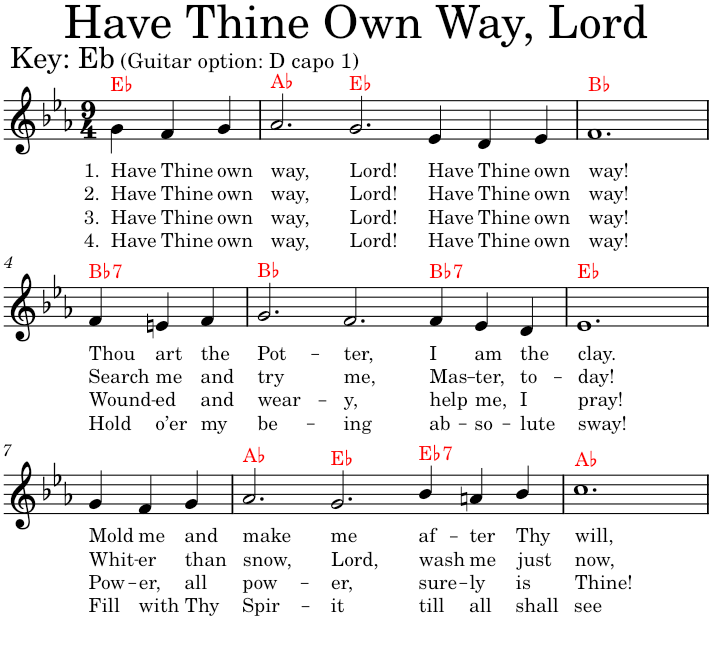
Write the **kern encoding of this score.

**kern	**text	**text	**text	**text	**harte
*part1	*part1	*part1	*part1	*part1	*part1
*staff1	*staff1	*staff1	*staff1	*staff1	*
*I"Piano	*	*	*	*	*
*I'Pno	*	*	*	*	*
*clefG2	*	*	*	*	*
*k[b-e-a-]	*	*	*	*	*
*E-:	*	*	*	*	*
*M9/4	*	*	*	*	*
=1	=1	=1	=1	=1	=1
!	!LO:LY:b	!LO:LY:b	!LO:LY:b	!LO:LY:b	!
4g\	1. Have	2. Have	3. Have	4. Have	Eb:maj
!	!LO:LY:b	!LO:LY:b	!LO:LY:b	!LO:LY:b	!
4f/	Thine	Thine	Thine	Thine	.
!	!LO:LY:b	!LO:LY:b	!LO:LY:b	!LO:LY:b	!
4g/	own	own	own	own	.
=2	=2	=2	=2	=2	=2
!	!LO:LY:b	!LO:LY:b	!LO:LY:b	!LO:LY:b	!
2.a-/	way,	way,	way,	way,	Ab:maj
!	!LO:LY:b	!LO:LY:b	!LO:LY:b	!LO:LY:b	!
2.g/	Lord!	Lord!	Lord!	Lord!	Eb:maj
!	!LO:LY:b	!LO:LY:b	!LO:LY:b	!LO:LY:b	!
4e-/	Have	Have	Have	Have	.
!	!LO:LY:b	!LO:LY:b	!LO:LY:b	!LO:LY:b	!
4d/	Thine	Thine	Thine	Thine	.
!	!LO:LY:b	!LO:LY:b	!LO:LY:b	!LO:LY:b	!
4e-/	own	own	own	own	.
=3	=3	=3	=3	=3	=3
!	!LO:LY:b	!LO:LY:b	!LO:LY:b	!LO:LY:b	!
1.f	way!	way!	way!	way!	Bb:maj
!!LO:LB:g=z
=4	=4	=4	=4	=4	=4
!	!LO:LY:b	!LO:LY:b	!LO:LY:b	!LO:LY:b	!LO:H:kt=7
4f/	Thou	Search	Wound-	Hold	Bb:7
!	!LO:LY:b	!LO:LY:b	!LO:LY:b	!LO:LY:b	!
4en/	art	me	-ed	o’er	.
!	!LO:LY:b	!LO:LY:b	!LO:LY:b	!LO:LY:b	!
4f/	the	and	and	my	.
=5	=5	=5	=5	=5	=5
!	!LO:LY:b	!LO:LY:b	!LO:LY:b	!LO:LY:b	!
2.g/	Pot-	try	wear-	be-	Bb:maj
!	!LO:LY:b	!LO:LY:b	!LO:LY:b	!LO:LY:b	!
2.f/	-ter,	me,	-y,	-ing	.
!	!LO:LY:b	!LO:LY:b	!LO:LY:b	!LO:LY:b	!LO:H:kt=7
4f/	I	Mas-	help	ab-	Bb:7
!	!LO:LY:b	!LO:LY:b	!LO:LY:b	!LO:LY:b	!
4e-/	am	-ter,	me,	-so-	.
!	!LO:LY:b	!LO:LY:b	!LO:LY:b	!LO:LY:b	!
4d/	the	to-	I	-lute	.
=6	=6	=6	=6	=6	=6
!	!LO:LY:b	!LO:LY:b	!LO:LY:b	!LO:LY:b	!
1.e-	clay.	-day!	pray!	sway!	Eb:maj
!!LO:LB:g=z
=7	=7	=7	=7	=7	=7
!	!LO:LY:b	!LO:LY:b	!LO:LY:b	!LO:LY:b	!
4g/	Mold	Whit-	Pow-	Fill	.
!	!LO:LY:b	!LO:LY:b	!LO:LY:b	!LO:LY:b	!
4f/	me	-er	-er,	with	.
!	!LO:LY:b	!LO:LY:b	!LO:LY:b	!LO:LY:b	!
4g/	and	than	all	Thy	.
=8	=8	=8	=8	=8	=8
!	!LO:LY:b	!LO:LY:b	!LO:LY:b	!LO:LY:b	!
2.a-/	make	snow,	pow-	Spir-	Ab:maj
!	!LO:LY:b	!LO:LY:b	!LO:LY:b	!LO:LY:b	!
2.g/	me	Lord,	-er,	-it	Eb:maj
!	!LO:LY:b	!LO:LY:b	!LO:LY:b	!LO:LY:b	!LO:H:kt=7
4b-/	af-	wash	sure-	till	Eb:7
!	!LO:LY:b	!LO:LY:b	!LO:LY:b	!LO:LY:b	!
4an/	-ter	me	-ly	all	.
!	!LO:LY:b	!LO:LY:b	!LO:LY:b	!LO:LY:b	!
4b-/	Thy	just	is	shall	.
=9	=9	=9	=9	=9	=9
!	!LO:LY:b	!LO:LY:b	!LO:LY:b	!LO:LY:b	!
1.cc	will,	now,	Thine!	see	Ab:maj
=	=	=	=	=	=
*-	*-	*-	*-	*-	*-
